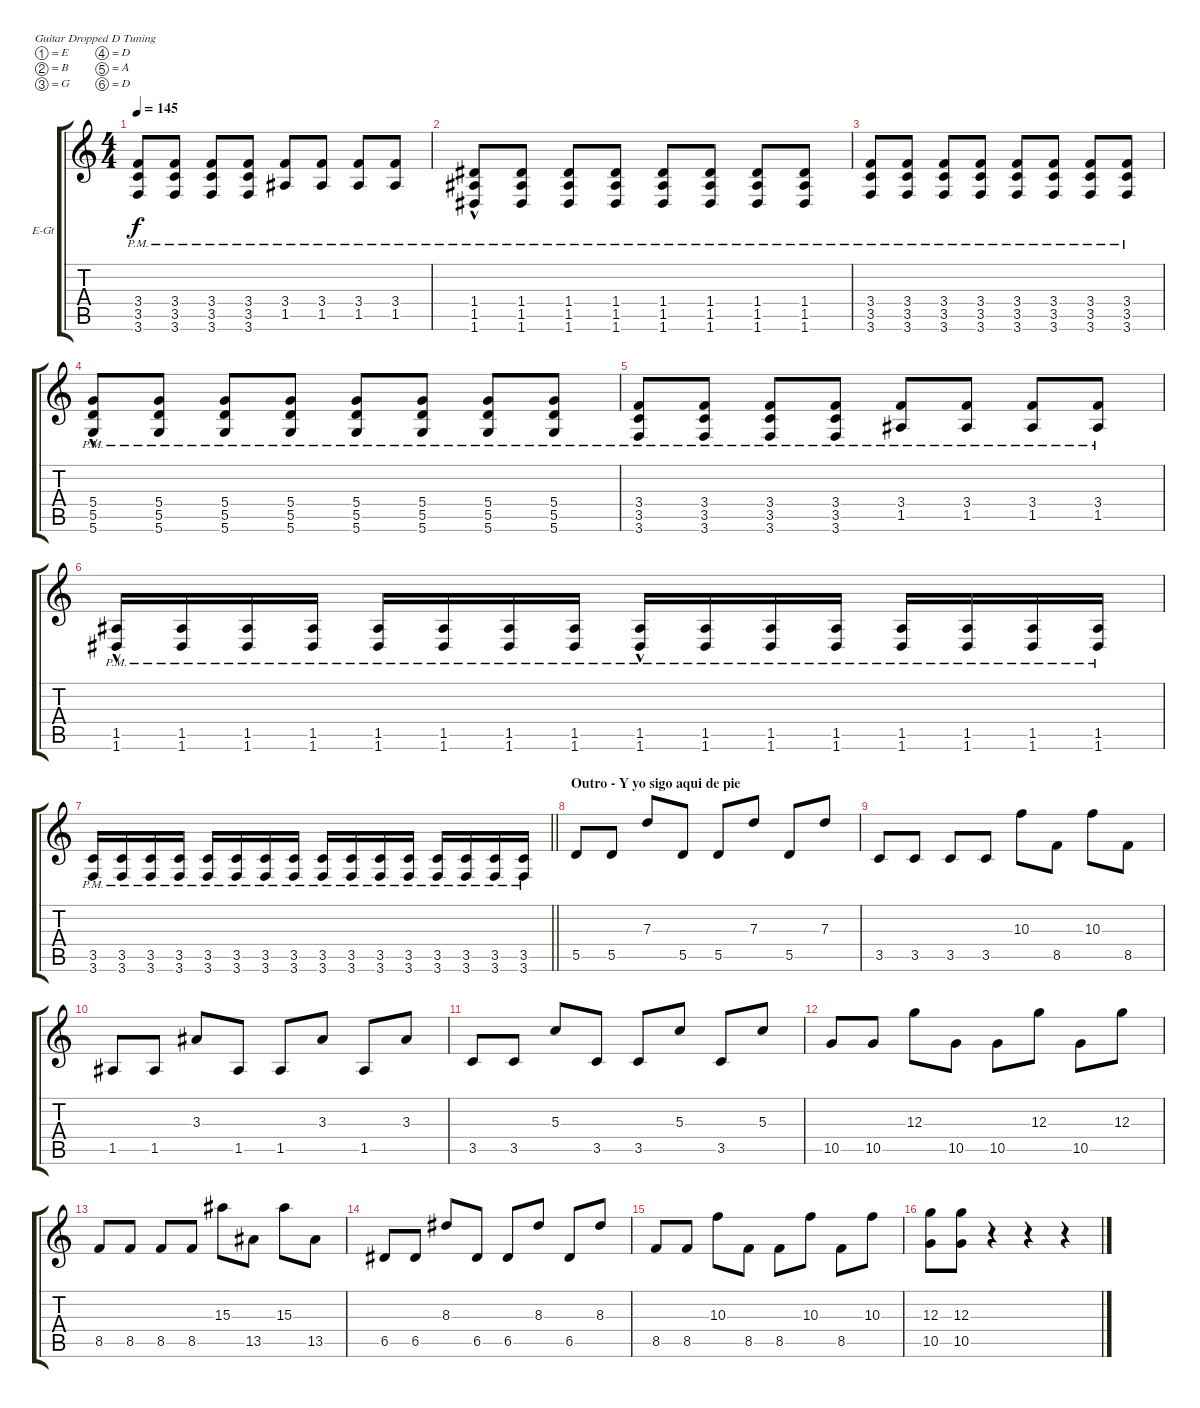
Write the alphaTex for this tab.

\bracketExtendMode groupsimilarinstruments
\firstSystemTrackNameOrientation horizontal
\otherSystemsTrackNameOrientation horizontal
\track ("Diego" "E-Gt") {instrument distortionguitar}
\staff {score tabs}
\tuning (E4 B3 G3 D3 A2 D2)
\ts (4 4)
\tempo 145
\clef g2
\ks c
(3.4{pm} 3.5{pm} 3.6{pm}).8{dy f} (3.4{pm} 3.5{pm} 3.6{pm}).8 (3.4{pm} 3.5{pm} 3.6{pm}).8 (3.4{pm} 3.5{pm} 3.6{pm}).8 (3.4{pm} 1.5{pm}).8 (3.4{pm} 1.5{pm}).8 (3.4{pm} 1.5{pm}).8 (3.4{pm} 1.5{pm}).8 |
(1.4{hac pm} 1.5{hac pm} 1.6{hac pm}).8 (1.4{pm} 1.5{pm} 1.6{pm}).8 (1.4{pm} 1.5{pm} 1.6{pm}).8 (1.4{pm} 1.5{pm} 1.6{pm}).8 (1.4{pm} 1.5{pm} 1.6{pm}).8 (1.4{pm} 1.5{pm} 1.6{pm}).8 (1.4{pm} 1.5{pm} 1.6{pm}).8 (1.4{pm} 1.5{pm} 1.6{pm}).8 |
(3.4{pm} 3.5{pm} 3.6{pm}).8 (3.4{pm} 3.5{pm} 3.6{pm}).8 (3.4{pm} 3.5{pm} 3.6{pm}).8 (3.4{pm} 3.5{pm} 3.6{pm}).8 (3.4{pm} 3.5{pm} 3.6{pm}).8 (3.4{pm} 3.5{pm} 3.6{pm}).8 (3.4{pm} 3.5{pm} 3.6{pm}).8 (3.4{pm} 3.5{pm} 3.6{pm}).8 |
(5.4{hac pm} 5.5{hac pm} 5.6{hac pm}).8 (5.4{pm} 5.5{pm} 5.6{pm}).8 (5.4{pm} 5.5{pm} 5.6{pm}).8 (5.4{pm} 5.5{pm} 5.6{pm}).8 (5.4{pm} 5.5{pm} 5.6{pm}).8 (5.4{pm} 5.5{pm} 5.6{pm}).8 (5.4{pm} 5.5{pm} 5.6{pm}).8 (5.4{pm} 5.5{pm} 5.6{pm}).8 |
(3.4{pm} 3.5{pm} 3.6{pm}).8 (3.4{pm} 3.5{pm} 3.6{pm}).8 (3.4{pm} 3.5{pm} 3.6{pm}).8 (3.4{pm} 3.5{pm} 3.6{pm}).8 (3.4{pm} 1.5{pm}).8 (3.4{pm} 1.5{pm}).8 (3.4{pm} 1.5{pm}).8 (3.4{pm} 1.5{pm}).8 |
(1.5{hac pm} 1.6{hac pm}).16 (1.5{pm} 1.6{pm}).16 (1.5{pm} 1.6{pm}).16 (1.5{pm} 1.6{pm}).16 (1.5{pm} 1.6{pm}).16 (1.5{pm} 1.6{pm}).16 (1.5{pm} 1.6{pm}).16 (1.5{pm} 1.6{pm}).16 (1.5{hac pm} 1.6{hac pm}).16 (1.5{pm} 1.6{pm}).16 (1.5{pm} 1.6{pm}).16 (1.5{pm} 1.6{pm}).16 (1.5{pm} 1.6{pm}).16 (1.5{pm} 1.6{pm}).16 (1.5{pm} 1.6{pm}).16 (1.5{pm} 1.6{pm}).16 |
\barLineRight lightlight
(3.5{pm} 3.6{pm}).16 (3.5{pm} 3.6{pm}).16 (3.5{pm} 3.6{pm}).16 (3.5{pm} 3.6{pm}).16 (3.5{pm} 3.6{pm}).16 (3.5{pm} 3.6{pm}).16 (3.5{pm} 3.6{pm}).16 (3.5{pm} 3.6{pm}).16 (3.5{pm} 3.6{pm}).16 (3.5{pm} 3.6{pm}).16 (3.5{pm} 3.6{pm}).16 (3.5{pm} 3.6{pm}).16 (3.5{pm} 3.6{pm}).16 (3.5{pm} 3.6{pm}).16 (3.5{pm} 3.6{pm}).16 (3.5{pm} 3.6{pm}).16 |
\section ("" "Outro - Y yo sigo aqui de pie")
5.5.8 5.5.8 7.3.8 5.5.8 5.5.8 7.3.8 5.5.8 7.3.8 |
3.5.8 3.5.8 3.5.8 3.5.8 10.3.8 8.5.8 10.3.8 8.5.8 |
1.5.8 1.5.8 3.3.8 1.5.8 1.5.8 3.3.8 1.5.8 3.3.8 |
3.5.8 3.5.8 5.3.8 3.5.8 3.5.8 5.3.8 3.5.8 5.3.8 |
10.5.8 10.5.8 12.3.8 10.5.8 10.5.8 12.3.8 10.5.8 12.3.8 |
8.5.8 8.5.8 8.5.8 8.5.8 15.3.8 13.5.8 15.3.8 13.5.8 |
6.5.8 6.5.8 8.3.8 6.5.8 6.5.8 8.3.8 6.5.8 8.3.8 |
8.5.8 8.5.8 10.3.8 8.5.8 8.5.8 10.3.8 8.5.8 10.3.8 |
(12.3 10.5).8 (12.3 10.5).8 r.4 r.4 r.4
